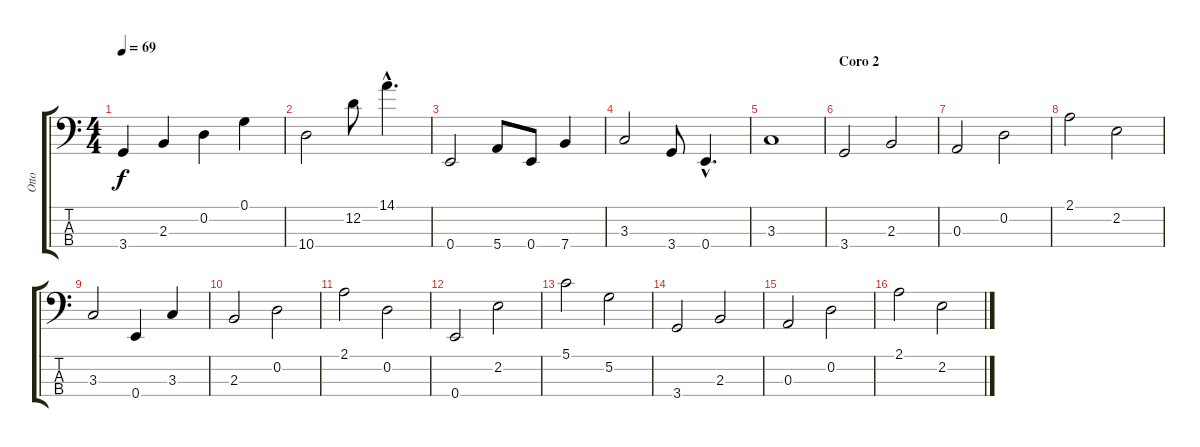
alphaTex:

\track ("Otto" "Otto") {instrument fretlessbass}
\staff {score tabs}
\tuning (G2 D2 A1 E1) {hide}
\ts (4 4)
\tempo 69
\clef f4
\ks c
3.4.4{dy f} 2.3.4 0.2.4 0.1.4 |
10.4.2 12.2.8 14.1{hac}.4{d} |
0.4.2 5.4.8 0.4.8 7.4.4 |
3.3.2 3.4.8 0.4{hac}.4{d} |
3.3.1 |
\section ("" "Coro 2")
3.4.2 2.3.2 |
0.3.2 0.2.2 |
2.1.2 2.2.2 |
3.3.2 0.4.4 3.3.4 |
2.3.2 0.2.2 |
2.1.2 0.2.2 |
0.4.2 2.2.2 |
5.1.2 5.2.2 |
3.4.2 2.3.2 |
0.3.2 0.2.2 |
2.1.2 2.2.2
